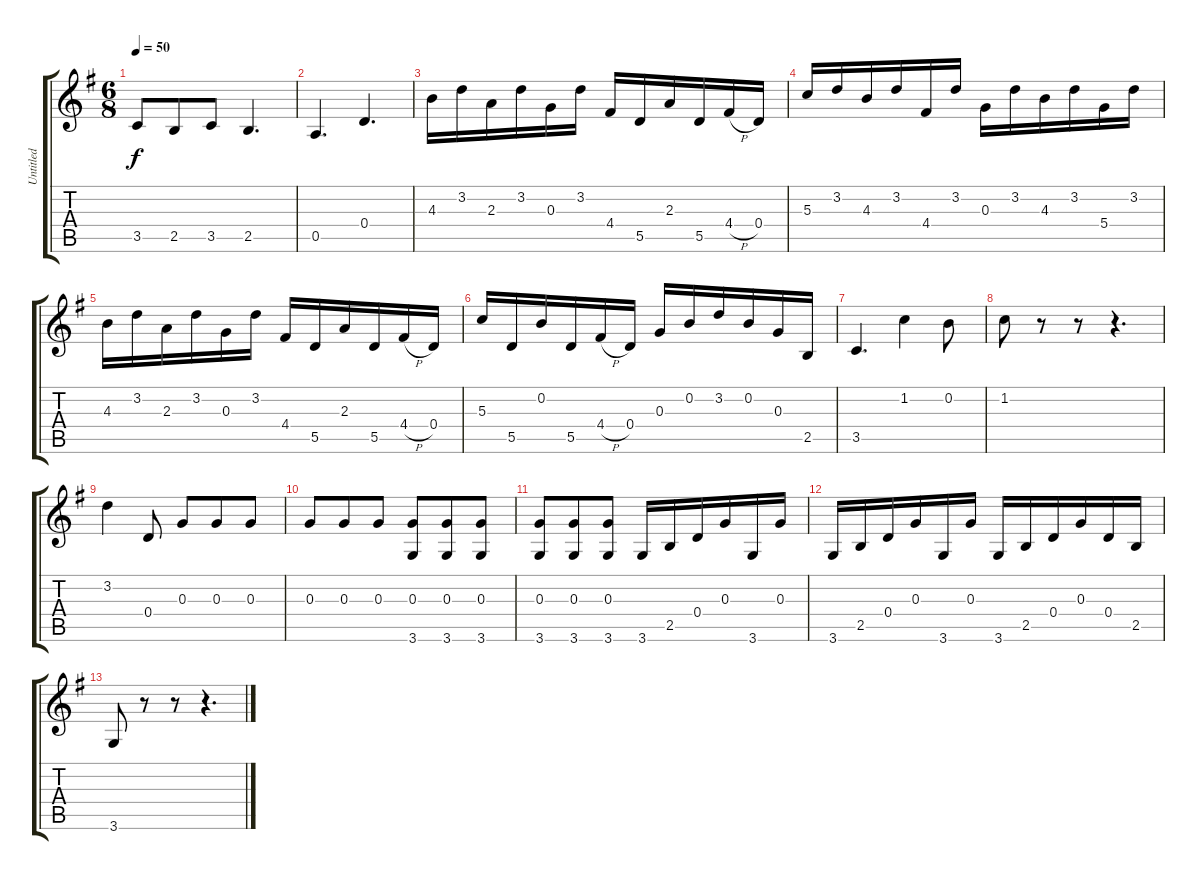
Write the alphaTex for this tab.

\track ("Untitled" "Untitled") {instrument acousticguitarnylon}
\staff {score tabs}
\tuning (E4 B3 G3 D3 A2 E2) {hide}
\ts (6 8)
\tempo 50
\clef g2
\ks g
3.5.8{dy f} 2.5.8 3.5.8 2.5.4{d} |
0.5.4{d} 0.4.4{d} |
4.3.16 3.2.16 2.3.16 3.2.16 0.3.16 3.2.16 4.4.16 5.5.16 2.3.16 5.5.16 4.4{h}.16 0.4.16 |
5.3.16 3.2.16 4.3.16 3.2.16 4.4.16 3.2.16 0.3.16 3.2.16 4.3.16 3.2.16 5.4.16 3.2.16 |
4.3.16 3.2.16 2.3.16 3.2.16 0.3.16 3.2.16 4.4.16 5.5.16 2.3.16 5.5.16 4.4{h}.16 0.4.16 |
5.3.16 5.5.16 0.2.16 5.5.16 4.4{h}.16 0.4.16 0.3.16 0.2.16 3.2.16 0.2.16 0.3.16 2.5.16 |
3.5.4{d} 1.2.4 0.2.8 |
1.2.8 r.8 r.8 r.4{d} |
3.2.4 0.4.8 0.3.8 0.3.8 0.3.8 |
0.3.8 0.3.8 0.3.8 (0.3 3.6).8 (0.3 3.6).8 (0.3 3.6).8 |
(0.3 3.6).8 (0.3 3.6).8 (0.3 3.6).8 3.6.16 2.5.16 0.4.16 0.3.16 3.6.16 0.3.16 |
3.6.16 2.5.16 0.4.16 0.3.16 3.6.16 0.3.16 3.6.16 2.5.16 0.4.16 0.3.16 0.4.16 2.5.16 |
3.6.8 r.8 r.8 r.4{d}
